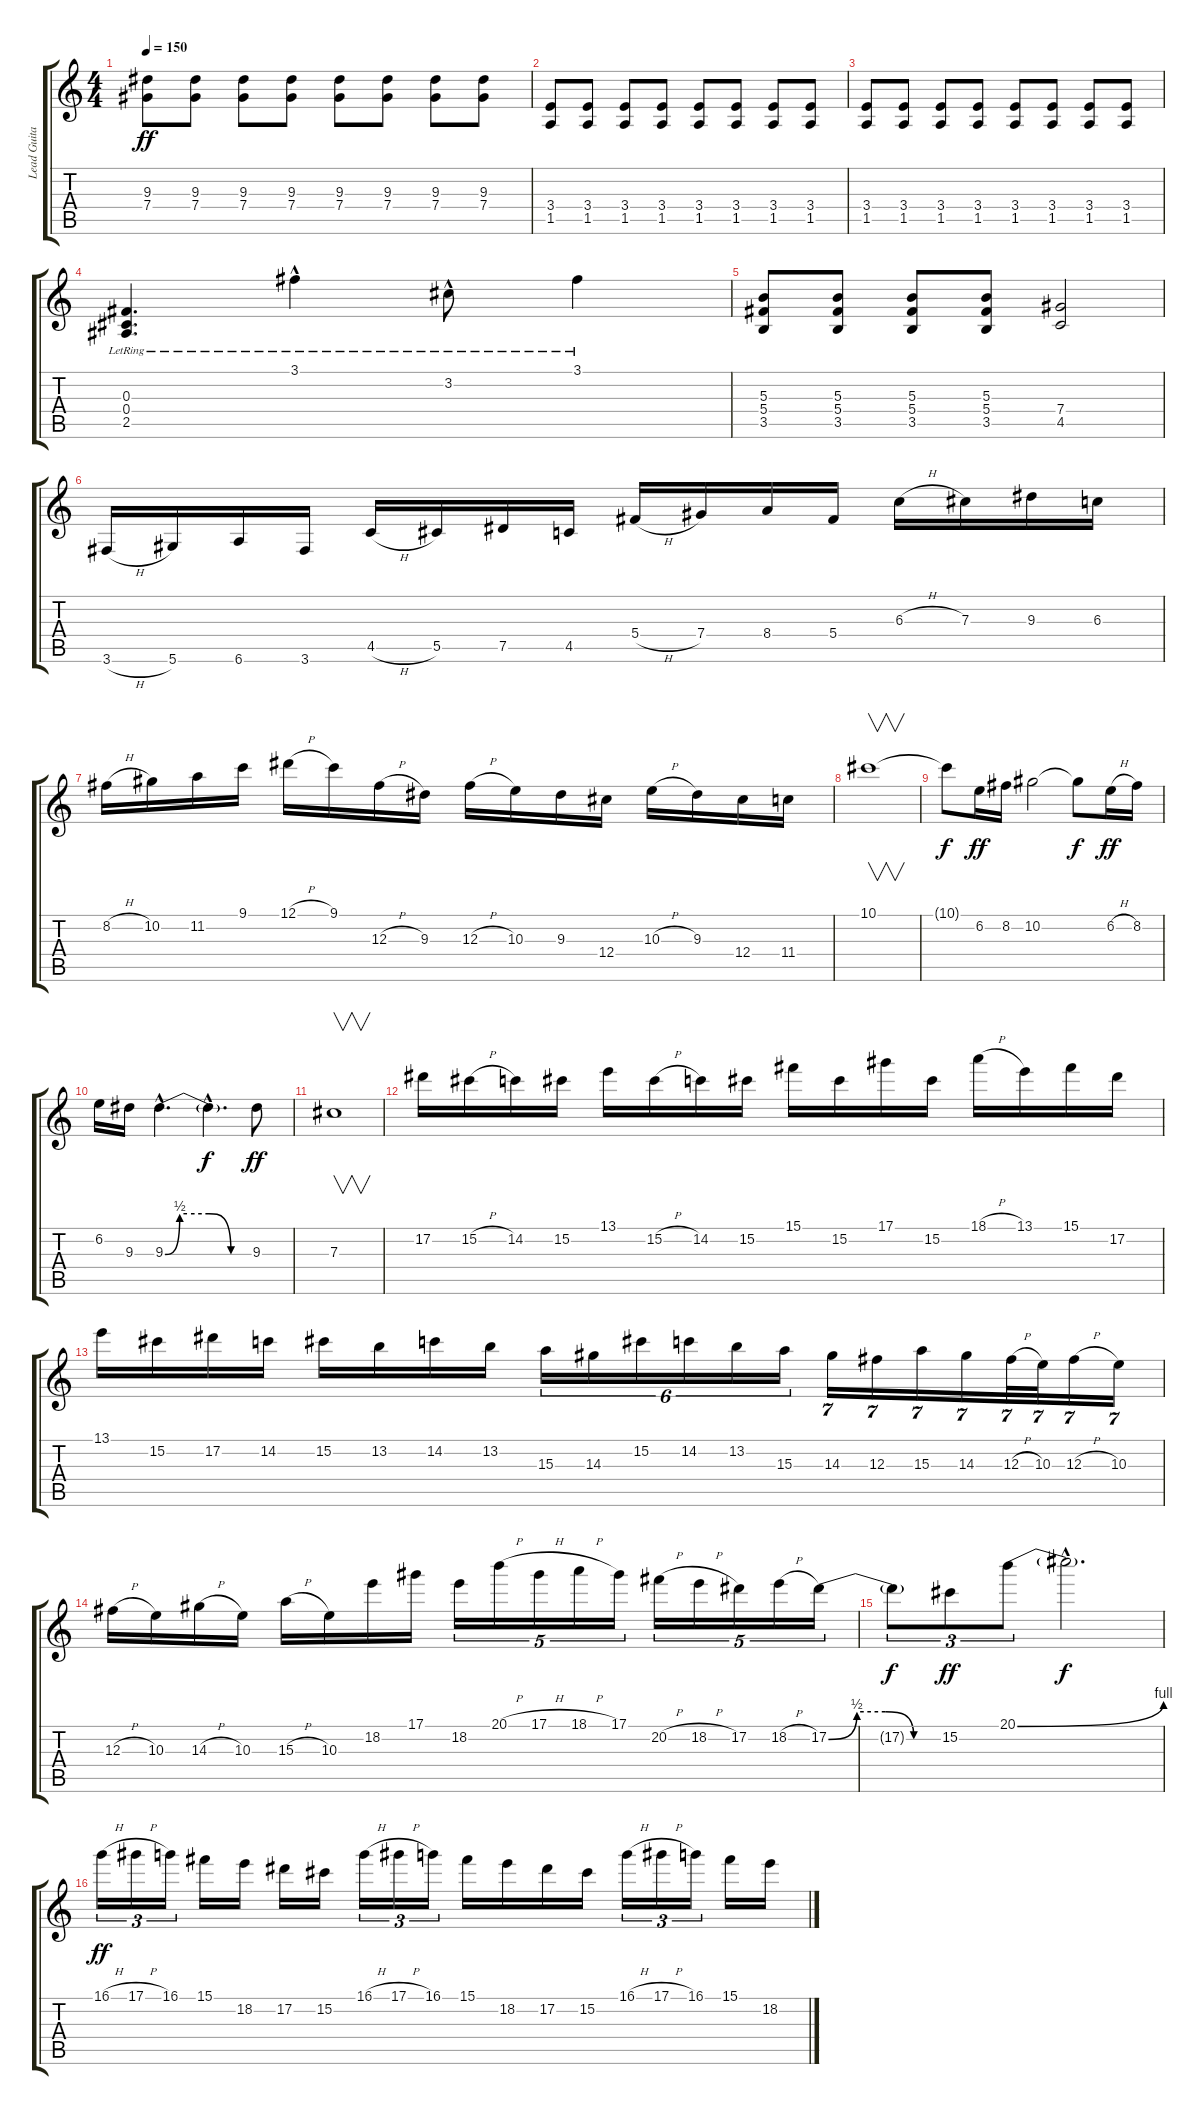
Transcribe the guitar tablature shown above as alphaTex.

\track ("Lead Guitar" "Lead Guita") {instrument overdrivenguitar}
\staff {score tabs}
\tuning (Eb4 Bb3 Gb3 Db3 Ab2 Eb2) {hide}
\ts (4 4)
\tempo 150
\clef g2
\ks c
(9.3 7.4).8{dy ff} (9.3 7.4).8 (9.3 7.4).8 (9.3 7.4).8 (9.3 7.4).8 (9.3 7.4).8 (9.3 7.4).8 (9.3 7.4).8 |
(3.4 1.5).8 (3.4 1.5).8 (3.4 1.5).8 (3.4 1.5).8 (3.4 1.5).8 (3.4 1.5).8 (3.4 1.5).8 (3.4 1.5).8 |
(3.4 1.5).8 (3.4 1.5).8 (3.4 1.5).8 (3.4 1.5).8 (3.4 1.5).8 (3.4 1.5).8 (3.4 1.5).8 (3.4 1.5).8 |
(0.3{lr} 0.4{lr} 2.5{lr}).4{d} 3.1{hac lr}.4 3.2{hac lr}.8 3.1{lr}.4 |
(5.3 5.4 3.5).8 (5.3 5.4 3.5).8 (5.3 5.4 3.5).8 (5.3 5.4 3.5).8 (7.4 4.5).2 |
3.6{h}.16 5.6.16 6.6.16 3.6.16 4.5{h}.16 5.5.16 7.5.16 4.5.16 5.4{h}.16 7.4.16 8.4.16 5.4.16 6.3{h}.16 7.3.16 9.3.16 6.3.16 |
8.2{h}.16 10.2.16 11.2.16 9.1.16 12.1{h}.16 9.1.16 12.3{h}.16 9.3.16 12.3{h}.16 10.3.16 9.3.16 12.4.16 10.3{h}.16 9.3.16 12.4.16 11.4.16 |
10.1.1{v} |
10.1{t}.8{dy f} 6.2.16{dy ff} 8.2.16 10.2.2 10.2{t}.8{dy f} 6.2{h}.16{dy ff} 8.2.16 |
6.2.16 9.3.16 9.3{be (custom 0 0 10 2 15 2 30 2 45 0 60 0) hac}.4{d} 9.3{hac t}.4{d dy f} 9.3.8{dy ff} |
7.3.1{v} |
17.2.16 15.2{h}.16 14.2.16 15.2.16 13.1.16 15.2{h}.16 14.2.16 15.2.16 15.1.16 15.2.16 17.1.16 15.2.16 18.1{h}.16 13.1.16 15.1.16 17.2.16 |
13.1.16 15.2.16 17.2.16 14.2.16 15.2.16 13.2.16 14.2.16 13.2.16 15.3.16{tu (6 4)} 14.3.16{tu (6 4)} 15.2.16{tu (6 4)} 14.2.16{tu (6 4)} 13.2.16{tu (6 4)} 15.3.16{tu (6 4)} 14.3.16{tu (7 4)} 12.3.16{tu (7 4)} 15.3.16{tu (7 4)} 14.3.16{tu (7 4)} 12.3{h}.32{tu (7 4)} 10.3.32{tu (7 4)} 12.3{h}.16{tu (7 4)} 10.3.16{tu (7 4)} |
12.3{h}.16 10.3.16 14.3{h}.16 10.3.16 15.3{h}.16 10.3.16 18.2.16 17.1.16 18.2.16{tu (5 4)} 20.1{h}.16{tu (5 4)} 17.1{h}.16{tu (5 4)} 18.1{h}.16{tu (5 4)} 17.1.16{tu (5 4)} 20.2{h}.16{tu (5 4)} 18.2{h}.16{tu (5 4)} 17.2.16{tu (5 4)} 18.2{h}.16{tu (5 4)} 17.2{be (custom 0 0 15 2 30 2 45 0 60 0)}.16{tu (5 4)} |
17.2{t}.8{tu (3 2) dy f} 15.2.8{tu (3 2) dy ff} 20.1{be (bend 0 0 60 4)}.8{tu (3 2)} 20.1{hac t}.2{d dy f} |
16.1{h}.16{tu (3 2) dy ff} 17.1{h}.16{tu (3 2)} 16.1.16{tu (3 2)} 15.1.16 18.2.16 17.2.16 15.2.16 16.1{h}.16{tu (3 2)} 17.1{h}.16{tu (3 2)} 16.1.16{tu (3 2)} 15.1.16 18.2.16 17.2.16 15.2.16 16.1{h}.16{tu (3 2)} 17.1{h}.16{tu (3 2)} 16.1.16{tu (3 2)} 15.1.16 18.2.16
